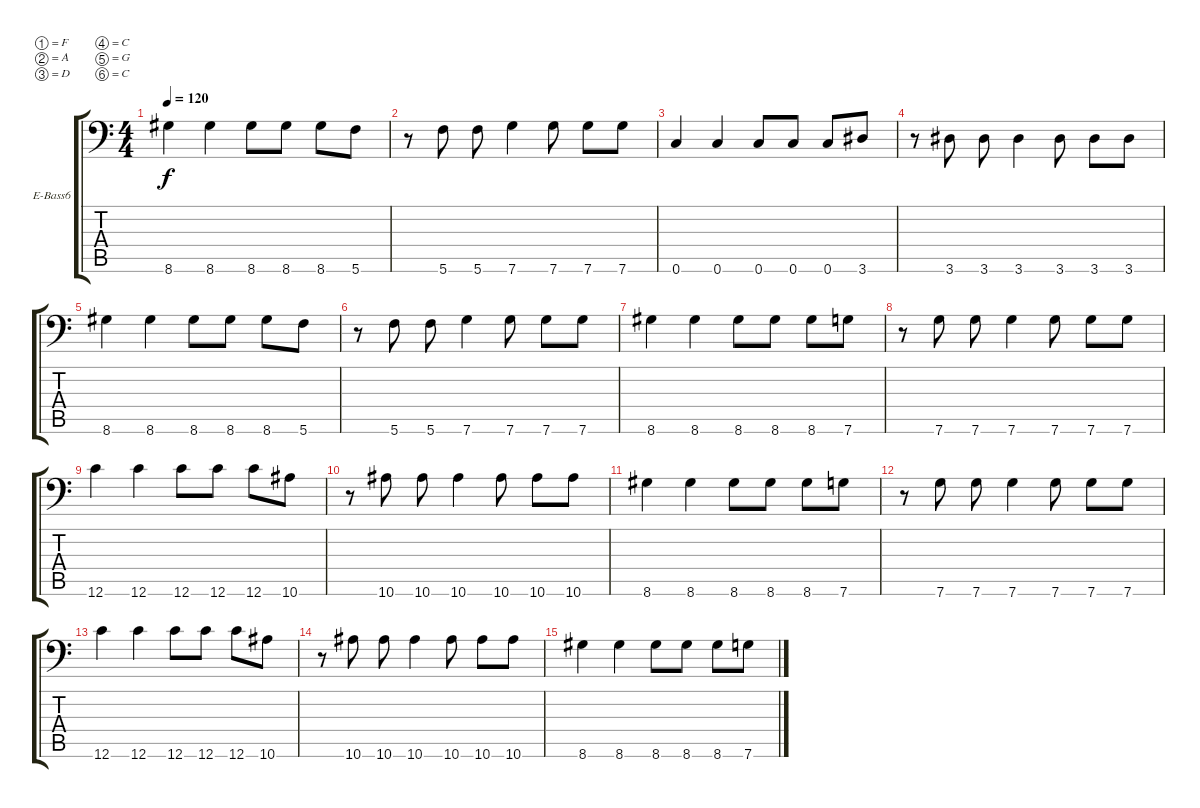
\defaultSystemsLayout 4
\bracketExtendMode groupsimilarinstruments
\firstSystemTrackNameOrientation horizontal
\otherSystemsTrackNameOrientation horizontal
\track ("Electric Bass" "E-Bass6") {instrument electricbassfinger}
\staff {score tabs}
\tuning (F3 A3 D4 C3 G2 C2)
\ts (4 4)
\tempo 120
\clef f4
\scale
0.333333
\ks c
8.6.4{dy f} 8.6.4 8.6.8 8.6.8 8.6.8 5.6.8 |
\scale
0.333333 r.8 5.6.8 5.6.8 7.6.4 7.6.8 7.6.8 7.6.8 |
\scale
0.333333 0.6.4 0.6.4 0.6.8 0.6.8 0.6.8 3.6.8 |
\scale
0.333333 r.8 3.6.8 3.6.8 3.6.4 3.6.8 3.6.8 3.6.8 |
\scale
0.333333 8.6.4 8.6.4 8.6.8 8.6.8 8.6.8 5.6.8 |
\scale
0.333333 r.8 5.6.8 5.6.8 7.6.4 7.6.8 7.6.8 7.6.8 |
\scale
0.333333 8.6.4 8.6.4 8.6.8 8.6.8 8.6.8 7.6.8 |
\scale
0.333333 r.8 7.6.8 7.6.8 7.6.4 7.6.8 7.6.8 7.6.8 |
\scale
0.333333 12.6.4 12.6.4 12.6.8 12.6.8 12.6.8 10.6.8 |
\scale
0.333333 r.8 10.6.8 10.6.8 10.6.4 10.6.8 10.6.8 10.6.8 |
\scale
0.333333 8.6.4 8.6.4 8.6.8 8.6.8 8.6.8 7.6.8 |
\scale
0.333333 r.8 7.6.8 7.6.8 7.6.4 7.6.8 7.6.8 7.6.8 |
\scale
0.333333 12.6.4 12.6.4 12.6.8 12.6.8 12.6.8 10.6.8 |
\scale
0.333333 r.8 10.6.8 10.6.8 10.6.4 10.6.8 10.6.8 10.6.8 |
\scale
0.333333 8.6.4 8.6.4 8.6.8 8.6.8 8.6.8 7.6.8 |
\scale
0.333333
